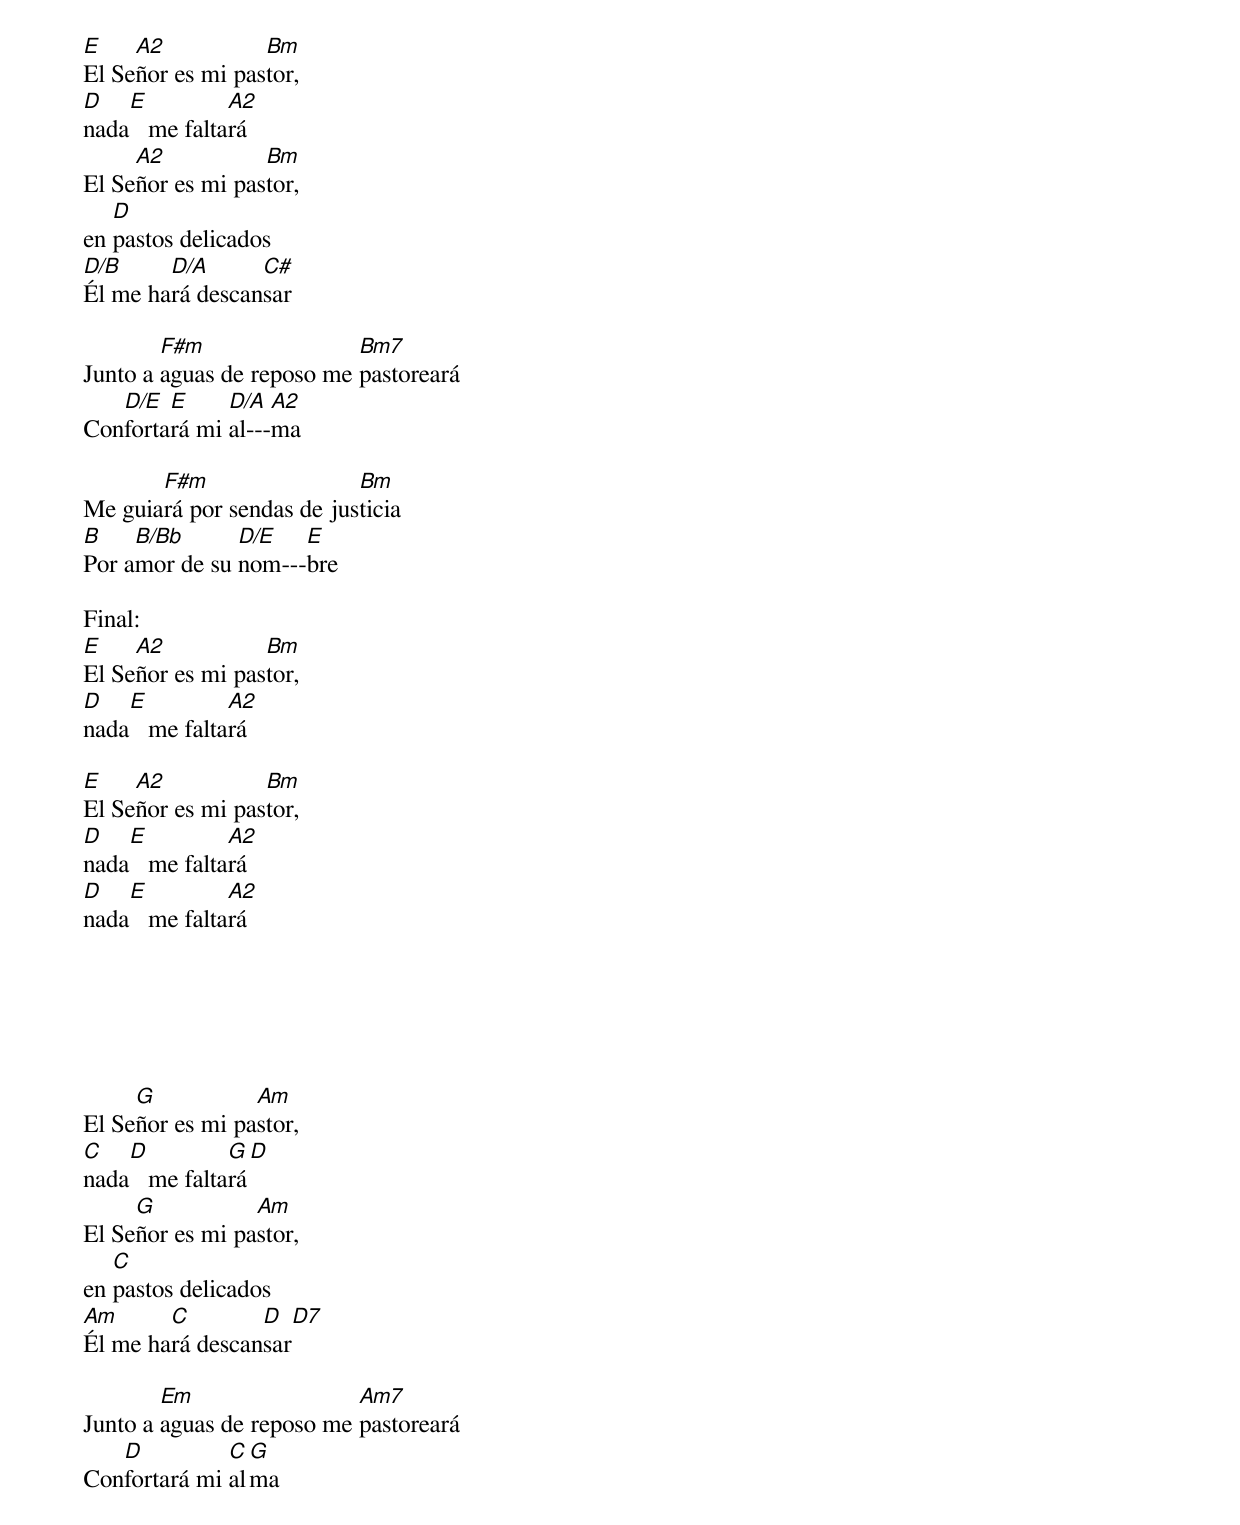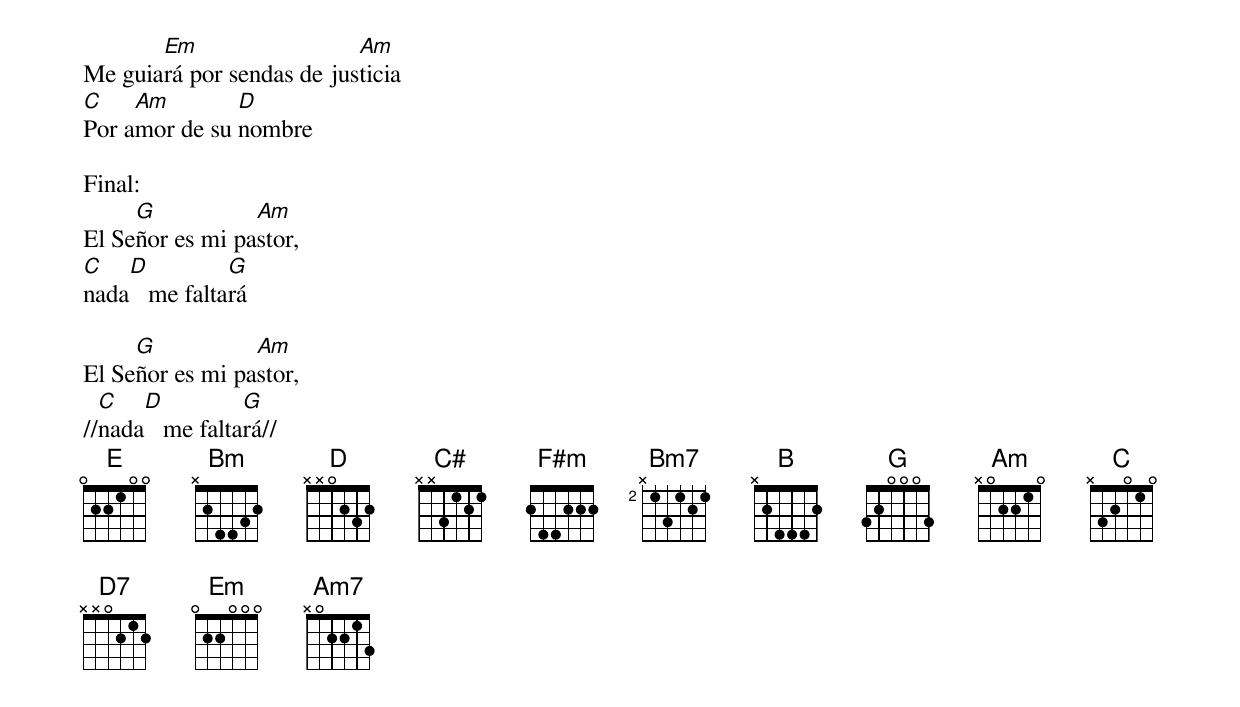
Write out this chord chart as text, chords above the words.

E    A2           Bm
El Señor es mi pastor,
D   E          A2
nada   me faltará
     A2           Bm
El Señor es mi pastor,
   D
en pastos delicados
D/B     D/A      C#
Él me hará descansar

        F#m                Bm7
Junto a aguas de reposo me pastoreará
   D/E  E     D/A  A2
Confortará mi al---ma

       F#m                 Bm
Me guiará por sendas de justicia
B    B/Bb      D/E   E
Por amor de su nom---bre

Final:
E    A2           Bm
El Señor es mi pastor,
D   E          A2
nada   me faltará

E    A2           Bm
El Señor es mi pastor,
D   E          A2
nada   me faltará
D   E          A2
nada   me faltará






     G           Am
El Señor es mi pastor,
C   D          G  D
nada   me faltará
     G           Am
El Señor es mi pastor,
   C
en pastos delicados
Am      C        D   D7
Él me hará descansar

        Em                 Am7
Junto a aguas de reposo me pastoreará
   D          C G
Confortará mi alma

       Em                  Am
Me guiará por sendas de justicia
C    Am        D
Por amor de su nombre

Final:
     G           Am
El Señor es mi pastor,
C   D          G
nada   me faltará

     G           Am
El Señor es mi pastor,
  C   D          G
//nada   me faltará//
